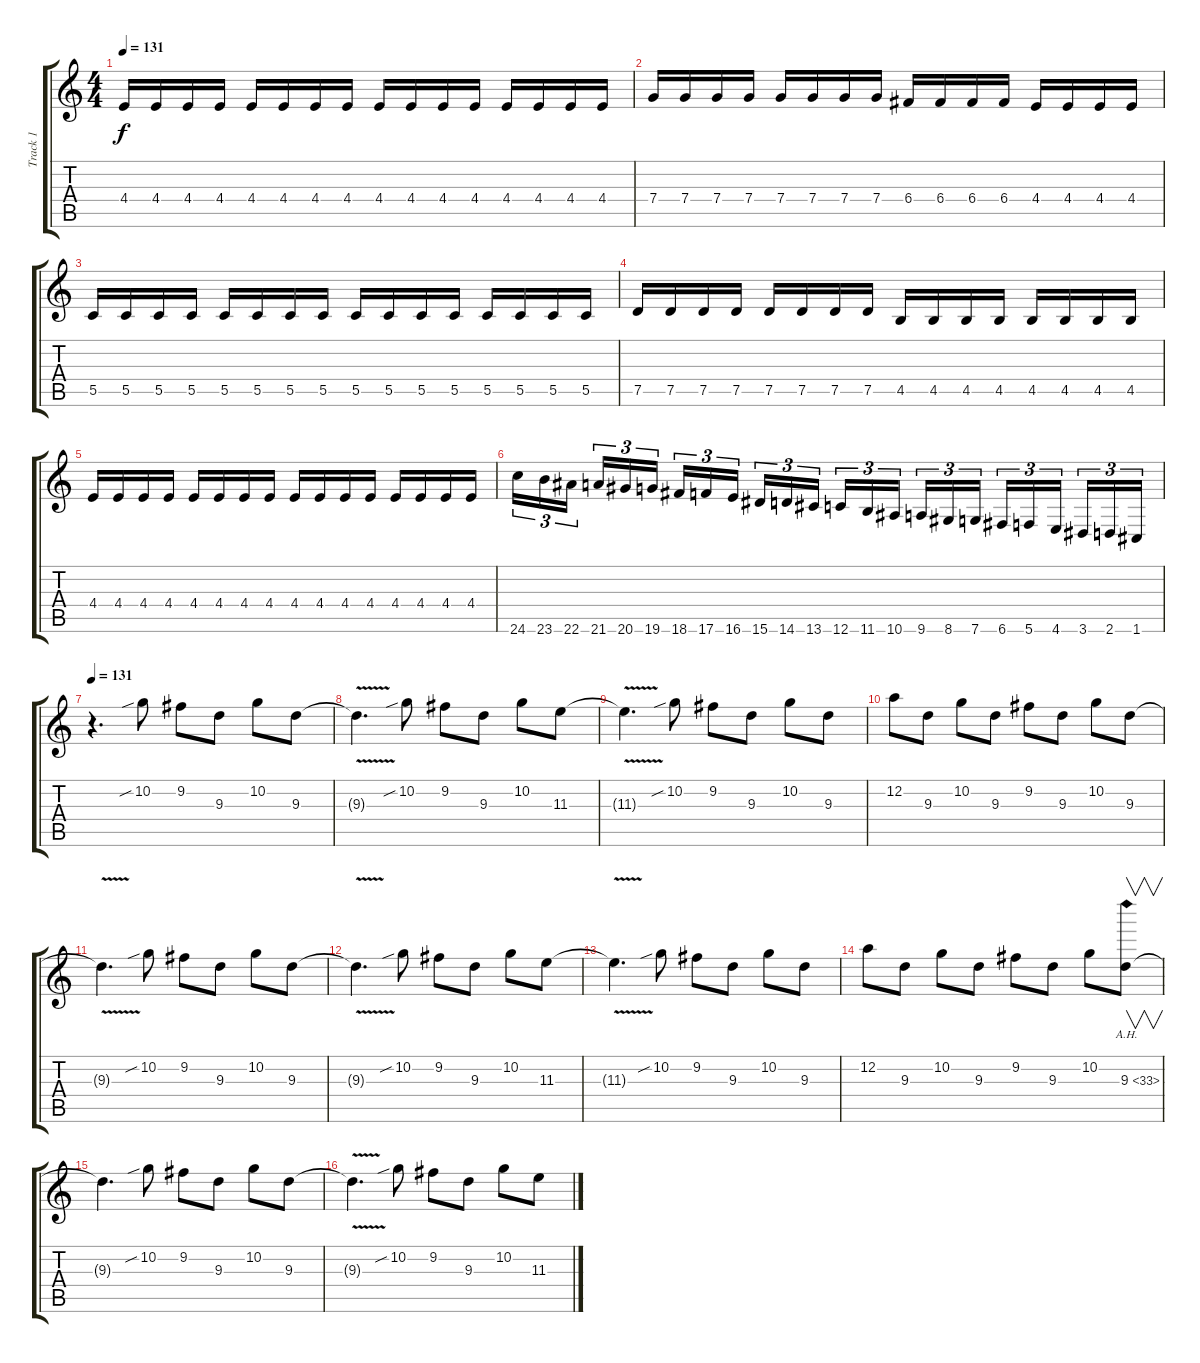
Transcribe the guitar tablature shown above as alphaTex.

\track ("Track 1" "Track 1") {instrument distortionguitar}
\staff {score tabs}
\tuning (D4 A3 F3 C3 G2 C2) {hide}
\ts (4 4)
\tempo 131
\clef g2
\ks c
4.4.16{dy f} 4.4.16 4.4.16 4.4.16 4.4.16 4.4.16 4.4.16 4.4.16 4.4.16 4.4.16 4.4.16 4.4.16 4.4.16 4.4.16 4.4.16 4.4.16 |
7.4.16 7.4.16 7.4.16 7.4.16 7.4.16 7.4.16 7.4.16 7.4.16 6.4.16 6.4.16 6.4.16 6.4.16 4.4.16 4.4.16 4.4.16 4.4.16 |
5.5.16 5.5.16 5.5.16 5.5.16 5.5.16 5.5.16 5.5.16 5.5.16 5.5.16 5.5.16 5.5.16 5.5.16 5.5.16 5.5.16 5.5.16 5.5.16 |
7.5.16 7.5.16 7.5.16 7.5.16 7.5.16 7.5.16 7.5.16 7.5.16 4.5.16 4.5.16 4.5.16 4.5.16 4.5.16 4.5.16 4.5.16 4.5.16 |
4.4.16 4.4.16 4.4.16 4.4.16 4.4.16 4.4.16 4.4.16 4.4.16 4.4.16 4.4.16 4.4.16 4.4.16 4.4.16 4.4.16 4.4.16 4.4.16 |
24.6.16{tu (3 2) instrument guitarfretnoise} 23.6.16{tu (3 2)} 22.6.16{tu (3 2) beam splitsecondary} 21.6.16{tu (3 2)} 20.6.16{tu (3 2)} 19.6.16{tu (3 2)} 18.6.16{tu (3 2)} 17.6.16{tu (3 2)} 16.6.16{tu (3 2) beam splitsecondary} 15.6.16{tu (3 2)} 14.6.16{tu (3 2)} 13.6.16{tu (3 2)} 12.6.16{tu (3 2)} 11.6.16{tu (3 2)} 10.6.16{tu (3 2) beam splitsecondary} 9.6.16{tu (3 2)} 8.6.16{tu (3 2)} 7.6.16{tu (3 2)} 6.6.16{tu (3 2)} 5.6.16{tu (3 2)} 4.6.16{tu (3 2) beam splitsecondary} 3.6.16{tu (3 2)} 2.6.16{tu (3 2)} 1.6.16{tu (3 2)} |
\tempo 131
r.4{d instrument distortionguitar} 10.2{sib}.8 9.2.8 9.3.8 10.2.8 9.3.8 |
9.3{v t}.4{d} 10.2{sib}.8 9.2.8 9.3.8 10.2.8 11.3.8 |
11.3{v t}.4{d} 10.2{sib}.8 9.2.8 9.3.8 10.2.8 9.3.8 |
12.2.8 9.3.8 10.2.8 9.3.8 9.2.8 9.3.8 10.2.8 9.3.8 |
9.3{v t}.4{d} 10.2{sib}.8 9.2.8 9.3.8 10.2.8 9.3.8 |
9.3{v t}.4{d} 10.2{sib}.8 9.2.8 9.3.8 10.2.8 11.3.8 |
11.3{v t}.4{d} 10.2{sib}.8 9.2.8 9.3.8 10.2.8 9.3.8 |
12.2.8 9.3.8 10.2.8 9.3.8 9.2.8 9.3.8 10.2.8 9.3{ah 24}.8{v} |
9.3{t}.4{d} 10.2{sib}.8 9.2.8 9.3.8 10.2.8 9.3.8 |
9.3{v t}.4{d} 10.2{sib}.8 9.2.8 9.3.8 10.2.8 11.3.8
